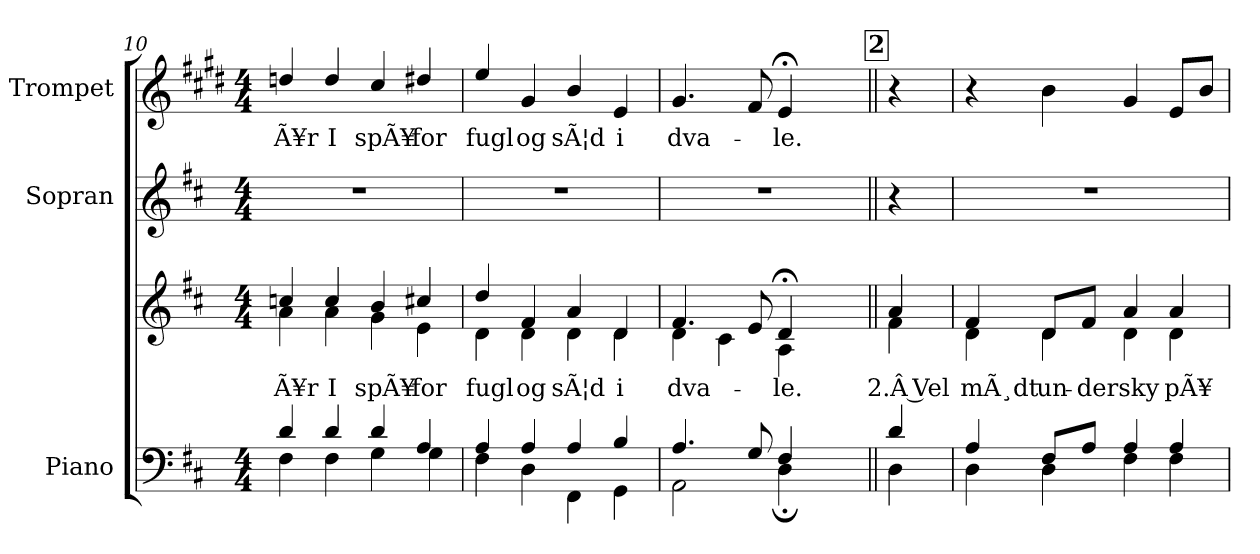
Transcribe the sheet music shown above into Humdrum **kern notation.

**kern	**kern	**text	**kern	**kern	**text
*part3	*part3	*part3	*part2	*part1	*part1
*staff4	*staff3	*staff3	*staff2	*staff1	*staff1
*I"Piano	*	*	*I"Sopran	*I"Trompet	*
*I'Pno	*	*	*I'S.	*I'Tpt.	*
*clefF4	*clefG2	*	*clefG2	*clefG2	*
*	*	*	*	*ITrd1c2	*
*k[f#c#]	*k[f#c#]	*	*k[f#c#]	*k[f#c#]	*
*M4/4	*M4/4	*	*M4/4	*M4/4	*
=10	=10	=10	=10	=10	=10
*^	*	*	*	*	*
!	!	!	!LO:LY:b	!	!	!LO:LY:b
*	*	*^	*	*	*	*
4d/	4F#\	4ccn/	4a\	Ã¥r	1r	4ccn/	Ã¥r
!	!	!	!	!LO:LY:b	!	!	!LO:LY:b
4d/	4F#\	4cc/	4a\	I	.	4cc/	I
!	!	!	!	!LO:LY:b	!	!	!LO:LY:b
4d/	4G\	4b/	4g\	spÃ¥	.	4b/	spÃ¥
!	!	!	!	!LO:LY:b	!	!	!LO:LY:b
4A/	4G\	4cc#X/	4e\	for	.	4cc#X/	for
=11	=11	=11	=11	=11	=11	=11	=11
!	!	!	!	!LO:LY:b	!	!	!LO:LY:b
4A/	4F#\	4dd/	4d\	fugl	1r	4dd/	fugl
!	!	!	!	!LO:LY:b	!	!	!LO:LY:b
4A/	4D\	4f#/	4d\	og	.	4f#/	og
!	!	!	!	!LO:LY:b	!	!	!LO:LY:b
4A/	4FF#\	4a/	4d\	sÃ¦d	.	4a/	sÃ¦d
!	!	!	!	!LO:LY:b	!	!	!LO:LY:b
4B/	4GG\	4d/	4d\	i	.	4d/	i
=12	=12	=12	=12	=12	=12	=12	=12
!	!	!	!	!LO:LY:b	!	!	!LO:LY:b
4.A/	2AA\	4.f#/	4d\	dva-	1r	4.f#/	dva-
.	.	.	4c#\	.	.	.	.
8G/	.	8e/	.	.	.	8e/	.
!	!	!	!	!LO:LY:b	!	!	!LO:LY:b
4F#/	4D;\	4d;</	4A\	-le.	.	4d;</	-le.
4ryy	4ryy	4ryy	4ryy	.	.	4ryy	.
!!LO:PB:g=z
!!LO:REH:place=s1:a:B:fs=14:t=2
=12X1||	=12X1||	=12X1||	=12X1||	=12X1||	=12X1||	=12X1||	=12X1||
!	!	!	!	!LO:LY:b	!	!	!
4d/	4D\	4a/	4f#\	2.Â Vel	4r	4r	.
=13	=13	=13	=13	=13	=13	=13	=13
!	!	!	!	!LO:LY:b	!	!	!
4A/	4D\	4f#/	4d\	mÃ¸dt	1r	4r	.
!	!	!	!	!LO:LY:b	!	!	!
8F#/L	4D\	8d/L	4d\	un-	.	4a\	.
!	!	!	!	!LO:LY:b	!	!	!
8A/J	.	8f#/J	.	-der	.	.	.
!	!	!	!	!LO:LY:b	!	!	!
4A/	4F#\	4a/	4d\	sky	.	4f#/	.
!	!	!	!	!LO:LY:b	!	!	!
4A/	4F#\	4a/	4d\	pÃ¥	.	8d/L	.
.	.	.	.	.	.	8a/J	.
*v	*v	*	*	*	*	*	*
*	*v	*v	*	*	*	*
=	=	=	=	=	=
*-	*-	*-	*-	*-	*-
